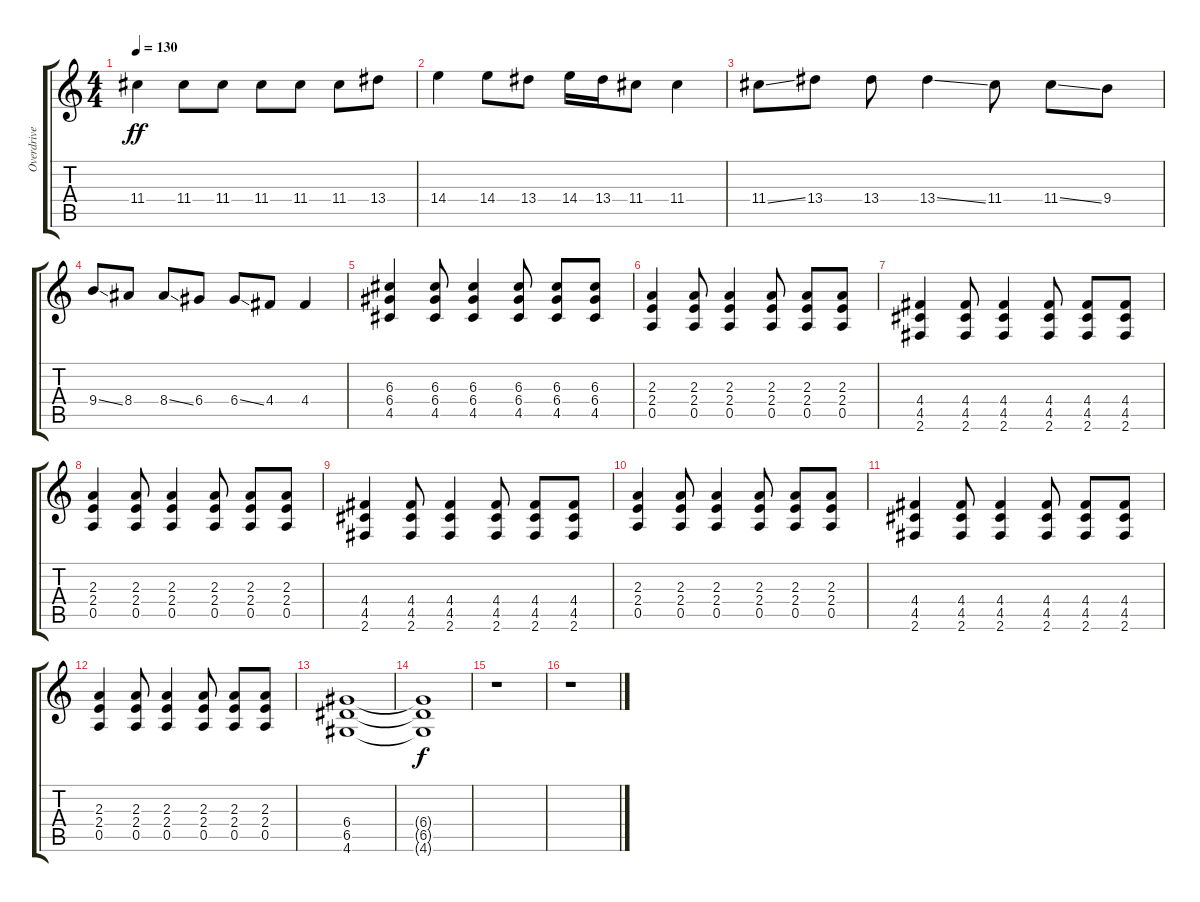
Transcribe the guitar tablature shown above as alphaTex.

\track ("Overdrive" "Overdrive") {instrument overdrivenguitar}
\staff {score tabs}
\tuning (E4 B3 G3 D3 A2 E2) {hide}
\ts (4 4)
\tempo 130
\clef g2
\ks c
11.4.4{dy ff} 11.4.8 11.4.8 11.4.8 11.4.8 11.4.8 13.4.8 |
14.4.4 14.4.8 13.4.8 14.4.16 13.4.16 11.4.8 11.4.4 |
11.4{ss}.8 13.4.8 13.4.8 13.4{ss}.4 11.4.8 11.4{ss}.8 9.4.8 |
9.4{ss}.8 8.4.8 8.4{ss}.8 6.4.8 6.4{ss}.8 4.4.8 4.4.4 |
(6.3 6.4 4.5).4 (6.3 6.4 4.5).8 (6.3 6.4 4.5).4 (6.3 6.4 4.5).8 (6.3 6.4 4.5).8 (6.3 6.4 4.5).8 |
(2.3 2.4 0.5).4 (2.3 2.4 0.5).8 (2.3 2.4 0.5).4 (2.3 2.4 0.5).8 (2.3 2.4 0.5).8 (2.3 2.4 0.5).8 |
(4.4 4.5 2.6).4 (4.4 4.5 2.6).8 (4.4 4.5 2.6).4 (4.4 4.5 2.6).8 (4.4 4.5 2.6).8 (4.4 4.5 2.6).8 |
(2.3 2.4 0.5).4 (2.3 2.4 0.5).8 (2.3 2.4 0.5).4 (2.3 2.4 0.5).8 (2.3 2.4 0.5).8 (2.3 2.4 0.5).8 |
(4.4 4.5 2.6).4 (4.4 4.5 2.6).8 (4.4 4.5 2.6).4 (4.4 4.5 2.6).8 (4.4 4.5 2.6).8 (4.4 4.5 2.6).8 |
(2.3 2.4 0.5).4 (2.3 2.4 0.5).8 (2.3 2.4 0.5).4 (2.3 2.4 0.5).8 (2.3 2.4 0.5).8 (2.3 2.4 0.5).8 |
(4.4 4.5 2.6).4 (4.4 4.5 2.6).8 (4.4 4.5 2.6).4 (4.4 4.5 2.6).8 (4.4 4.5 2.6).8 (4.4 4.5 2.6).8 |
(2.3 2.4 0.5).4 (2.3 2.4 0.5).8 (2.3 2.4 0.5).4 (2.3 2.4 0.5).8 (2.3 2.4 0.5).8 (2.3 2.4 0.5).8 |
(6.4 6.5 4.6).1 |
(6.4{t} 6.5{t} 4.6{t}).1{dy f} |
r.1 |
r.1
